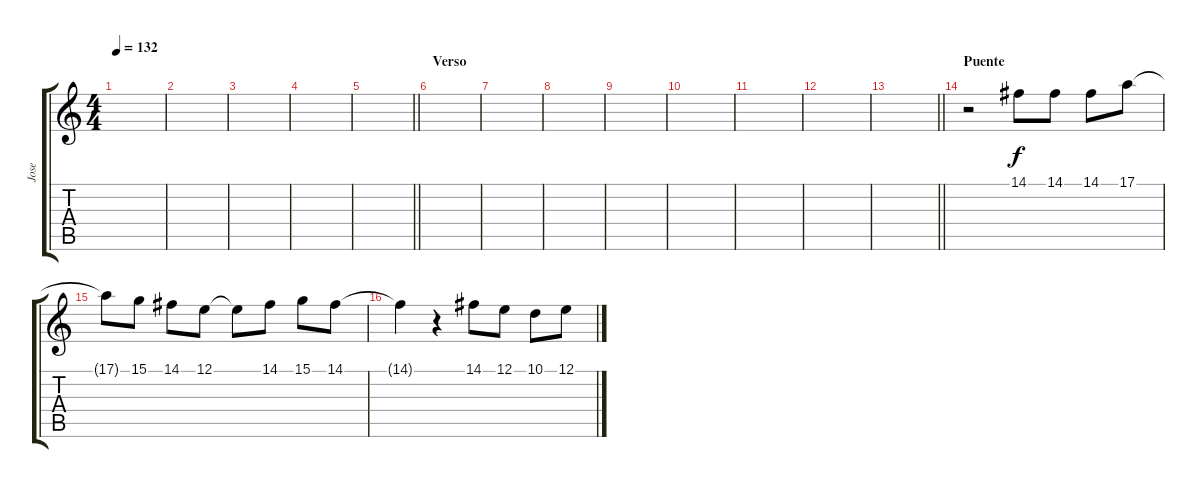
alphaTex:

\track ("Jose" "Jose") {instrument lead2sawtooth}
\staff {score tabs}
\tuning (E4 B3 G3 D3 A2 E2) {hide}
\ts (4 4)
\tempo 132
\clef g2
\ks c
|
|
|
|
\barLineRight lightlight
|
\section ("" "Verso")
|
|
|
|
|
|
|
\barLineRight lightlight
|
\section ("" "Puente")
r.2 14.1.8 14.1.8 14.1.8 17.1.8 |
17.1{t}.8 15.1.8 14.1.8 12.1.8 12.1{t}.8 14.1.8 15.1.8 14.1.8 |
14.1{t}.4 r.4 14.1.8 12.1.8 10.1.8 12.1.8
